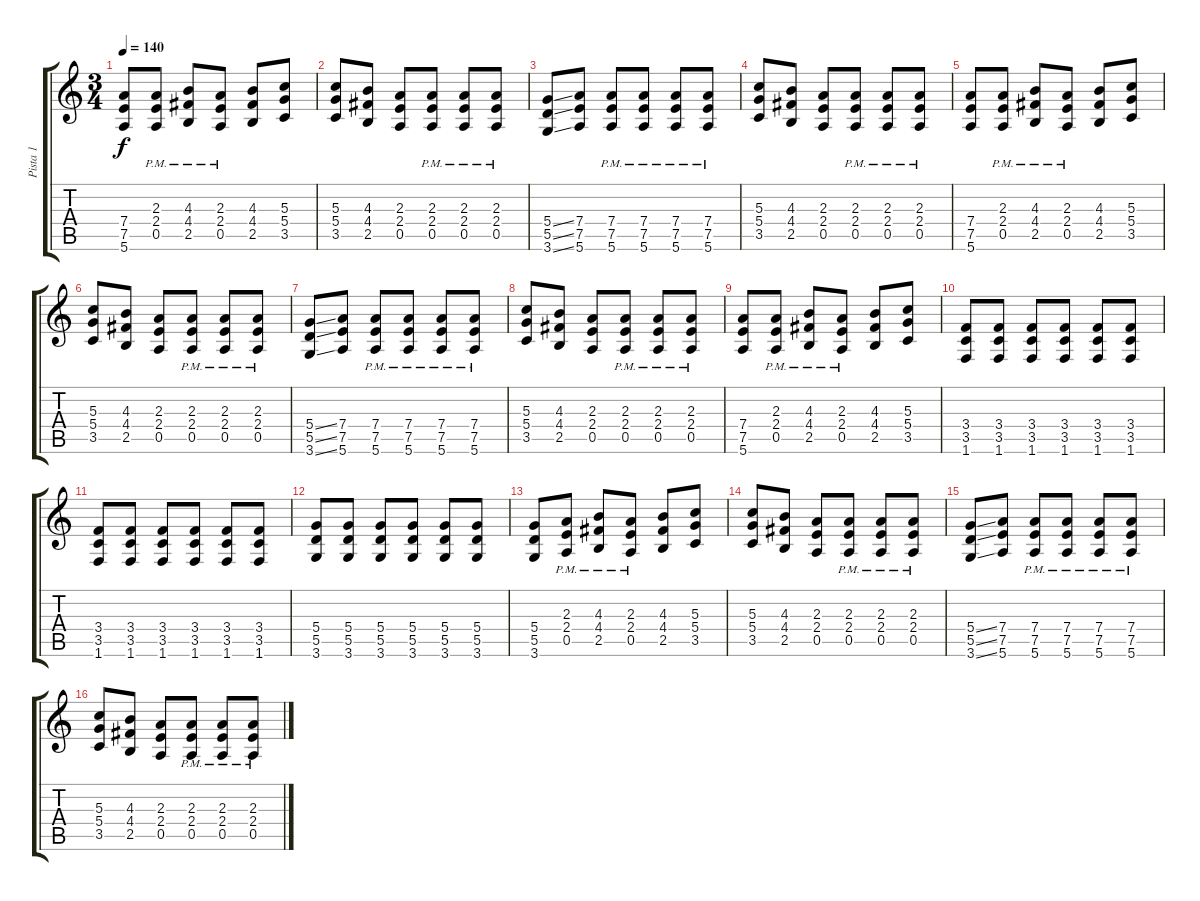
\track ("Pista 1" "Pista 1") {instrument distortionguitar}
\staff {score tabs}
\tuning (E4 B3 G3 D3 A2 E2) {hide}
\ts (3 4)
\tempo 140
\clef g2
\ks c
(7.4 7.5 5.6).8{dy f} (2.3{pm} 2.4{pm} 0.5{pm}).8 (4.3{pm} 4.4{pm} 2.5{pm}).8 (2.3{pm} 2.4{pm} 0.5{pm}).8 (4.3 4.4 2.5).8 (5.3 5.4 3.5).8 |
(5.3 5.4 3.5).8 (4.3 4.4 2.5).8 (2.3 2.4 0.5).8 (2.3{pm} 2.4{pm} 0.5{pm}).8 (2.3{pm} 2.4{pm} 0.5{pm}).8 (2.3{pm} 2.4{pm} 0.5{pm}).8 |
(5.4{ss} 5.5{ss} 3.6{ss}).8 (7.4 7.5 5.6).8 (7.4{pm} 7.5{pm} 5.6{pm}).8 (7.4{pm} 7.5{pm} 5.6{pm}).8 (7.4{pm} 7.5{pm} 5.6{pm}).8 (7.4{pm} 7.5{pm} 5.6{pm}).8 |
(5.3 5.4 3.5).8 (4.3 4.4 2.5).8 (2.3 2.4 0.5).8 (2.3{pm} 2.4{pm} 0.5{pm}).8 (2.3{pm} 2.4{pm} 0.5{pm}).8 (2.3{pm} 2.4{pm} 0.5{pm}).8 |
(7.4 7.5 5.6).8 (2.3{pm} 2.4{pm} 0.5{pm}).8 (4.3{pm} 4.4{pm} 2.5{pm}).8 (2.3{pm} 2.4{pm} 0.5{pm}).8 (4.3 4.4 2.5).8 (5.3 5.4 3.5).8 |
(5.3 5.4 3.5).8 (4.3 4.4 2.5).8 (2.3 2.4 0.5).8 (2.3{pm} 2.4{pm} 0.5{pm}).8 (2.3{pm} 2.4{pm} 0.5{pm}).8 (2.3{pm} 2.4{pm} 0.5{pm}).8 |
(5.4{ss} 5.5{ss} 3.6{ss}).8 (7.4 7.5 5.6).8 (7.4{pm} 7.5{pm} 5.6{pm}).8 (7.4{pm} 7.5{pm} 5.6{pm}).8 (7.4{pm} 7.5{pm} 5.6{pm}).8 (7.4{pm} 7.5{pm} 5.6{pm}).8 |
(5.3 5.4 3.5).8 (4.3 4.4 2.5).8 (2.3 2.4 0.5).8 (2.3{pm} 2.4{pm} 0.5{pm}).8 (2.3{pm} 2.4{pm} 0.5{pm}).8 (2.3{pm} 2.4{pm} 0.5{pm}).8 |
(7.4 7.5 5.6).8 (2.3{pm} 2.4{pm} 0.5{pm}).8 (4.3{pm} 4.4{pm} 2.5{pm}).8 (2.3{pm} 2.4{pm} 0.5{pm}).8 (4.3 4.4 2.5).8 (5.3 5.4 3.5).8 |
(3.4 3.5 1.6).8 (3.4 3.5 1.6).8 (3.4 3.5 1.6).8 (3.4 3.5 1.6).8 (3.4 3.5 1.6).8 (3.4 3.5 1.6).8 |
(3.4 3.5 1.6).8 (3.4 3.5 1.6).8 (3.4 3.5 1.6).8 (3.4 3.5 1.6).8 (3.4 3.5 1.6).8 (3.4 3.5 1.6).8 |
(5.4 5.5 3.6).8 (5.4 5.5 3.6).8 (5.4 5.5 3.6).8 (5.4 5.5 3.6).8 (5.4 5.5 3.6).8 (5.4 5.5 3.6).8 |
(5.4 5.5 3.6).8 (2.3{pm} 2.4{pm} 0.5{pm}).8 (4.3{pm} 4.4{pm} 2.5{pm}).8 (2.3{pm} 2.4{pm} 0.5{pm}).8 (4.3 4.4 2.5).8 (5.3 5.4 3.5).8 |
(5.3 5.4 3.5).8{volume 11} (4.3 4.4 2.5).8 (2.3 2.4 0.5).8 (2.3{pm} 2.4{pm} 0.5{pm}).8 (2.3{pm} 2.4{pm} 0.5{pm}).8 (2.3{pm} 2.4{pm} 0.5{pm}).8 |
(5.4{ss} 5.5{ss} 3.6{ss}).8 (7.4 7.5 5.6).8 (7.4{pm} 7.5{pm} 5.6{pm}).8 (7.4{pm} 7.5{pm} 5.6{pm}).8 (7.4{pm} 7.5{pm} 5.6{pm}).8 (7.4{pm} 7.5{pm} 5.6{pm}).8 |
(5.3 5.4 3.5).8 (4.3 4.4 2.5).8 (2.3 2.4 0.5).8 (2.3{pm} 2.4{pm} 0.5{pm}).8 (2.3{pm} 2.4{pm} 0.5{pm}).8 (2.3{pm} 2.4{pm} 0.5{pm}).8
